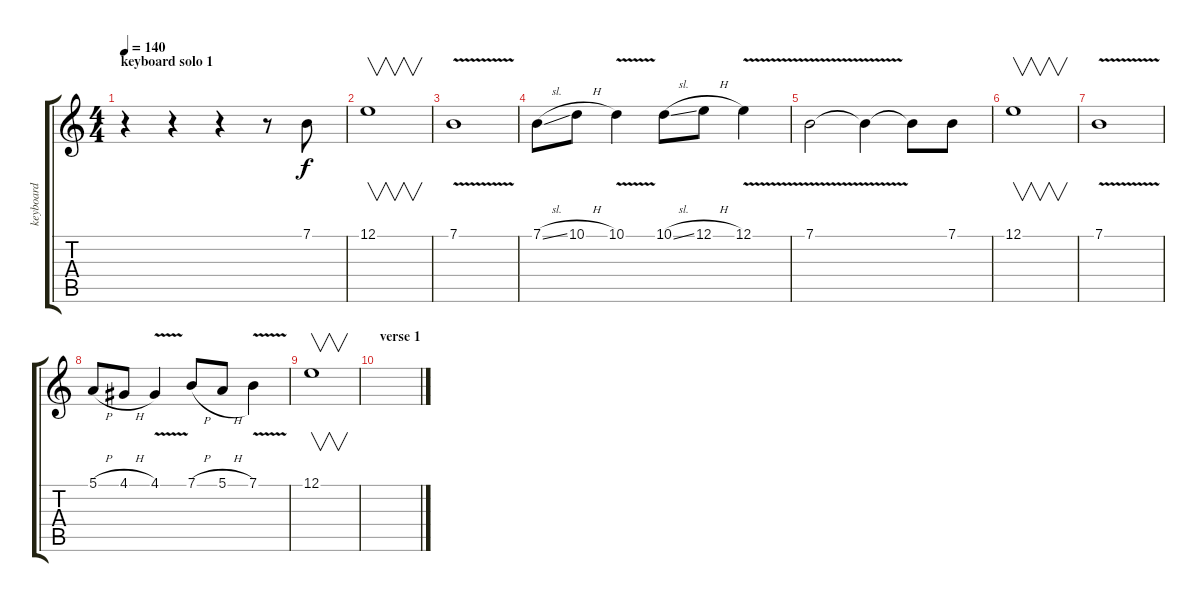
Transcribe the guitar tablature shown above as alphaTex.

\track ("keyboard" "keyboard") {instrument lead2sawtooth}
\staff {score tabs}
\tuning (E4 B3 G3 D3 A2 E2) {hide}
\ts (4 4)
\section ("" "keyboard solo 1")
\tempo 140
\clef g2
\ks c
r.4{dy f} r.4 r.4 r.8 7.1.8 |
12.1.1{v} |
7.1{v}.1 |
7.1{sl}.8 10.1{h}.8 10.1{v}.4 10.1{sl}.8 12.1{h}.8 12.1{v}.4 |
7.1{v}.2 7.1{t}.4 7.1{t}.8 7.1.8 |
12.1.1{v} |
7.1{v}.1 |
5.1{h}.8 4.1{h}.8 4.1{v}.4 7.1{h}.8 5.1{h}.8 7.1{v}.4 |
12.1.1{v} |
\section ("" "verse 1")
